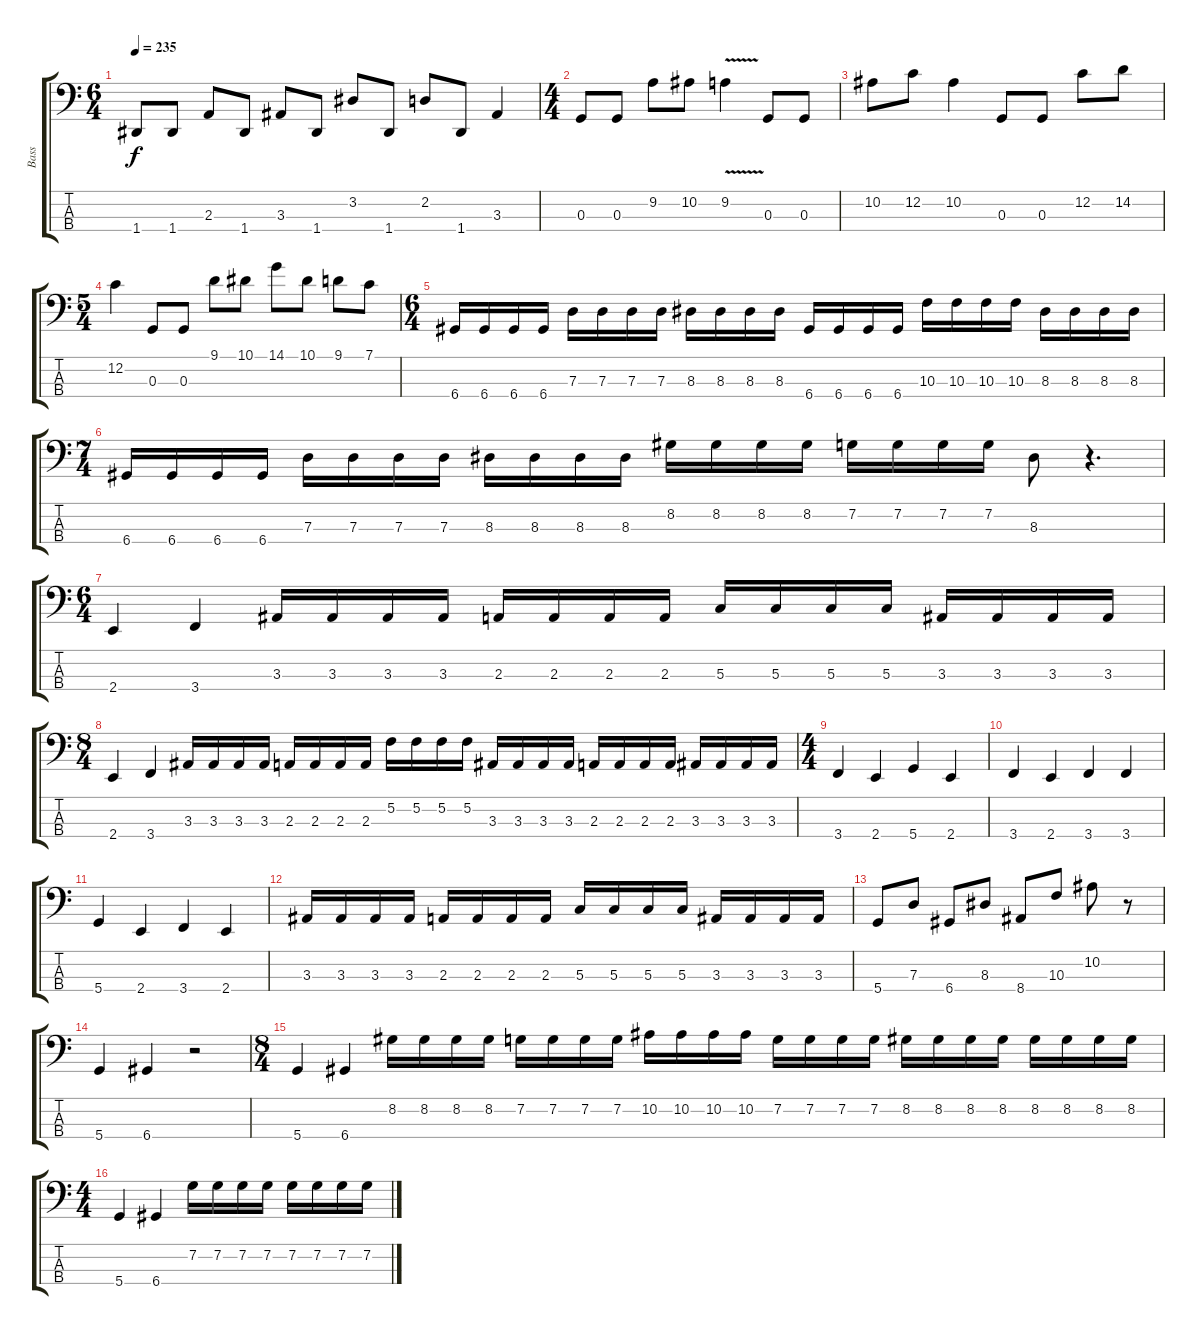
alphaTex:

\track ("Bass" "Bass") {instrument electricbassfinger}
\staff {score tabs}
\tuning (F2 C2 G1 D1) {hide}
\ts (6 4)
\tempo 235
\clef f4
\ks c
1.4.8{dy f} 1.4.8 2.3.8 1.4.8 3.3.8 1.4.8 3.2.8 1.4.8 2.2.8 1.4.8 3.3.4 |
\ts (4 4)
0.3.8 0.3.8 9.2.8 10.2.8 9.2{v}.4 0.3.8 0.3.8 |
10.2.8 12.2.8 10.2.4 0.3.8 0.3.8 12.2.8 14.2.8 |
\ts (5 4)
12.2.4 0.3.8 0.3.8 9.1.8 10.1.8 14.1.8 10.1.8 9.1.8 7.1.8 |
\ts (6 4)
6.4.16 6.4.16 6.4.16 6.4.16 7.3.16 7.3.16 7.3.16 7.3.16 8.3.16 8.3.16 8.3.16 8.3.16 6.4.16 6.4.16 6.4.16 6.4.16 10.3.16 10.3.16 10.3.16 10.3.16 8.3.16 8.3.16 8.3.16 8.3.16 |
\ts (7 4)
6.4.16 6.4.16 6.4.16 6.4.16 7.3.16 7.3.16 7.3.16 7.3.16 8.3.16 8.3.16 8.3.16 8.3.16 8.2.16 8.2.16 8.2.16 8.2.16 7.2.16 7.2.16 7.2.16 7.2.16 8.3.8 r.4{d} |
\ts (6 4)
2.4.4 3.4.4 3.3.16 3.3.16 3.3.16 3.3.16 2.3.16 2.3.16 2.3.16 2.3.16 5.3.16 5.3.16 5.3.16 5.3.16 3.3.16 3.3.16 3.3.16 3.3.16 |
\ts (8 4)
2.4.4 3.4.4 3.3.16 3.3.16 3.3.16 3.3.16 2.3.16 2.3.16 2.3.16 2.3.16 5.2.16 5.2.16 5.2.16 5.2.16 3.3.16 3.3.16 3.3.16 3.3.16 2.3.16 2.3.16 2.3.16 2.3.16 3.3.16 3.3.16 3.3.16 3.3.16 |
\ts (4 4)
3.4.4 2.4.4 5.4.4 2.4.4 |
3.4.4 2.4.4 3.4.4 3.4.4 |
5.4.4 2.4.4 3.4.4 2.4.4 |
3.3.16 3.3.16 3.3.16 3.3.16 2.3.16 2.3.16 2.3.16 2.3.16 5.3.16 5.3.16 5.3.16 5.3.16 3.3.16 3.3.16 3.3.16 3.3.16 |
5.4.8 7.3.8 6.4.8 8.3.8 8.4.8 10.3.8 10.2.8 r.8 |
5.4.4 6.4.4 r.2 |
\ts (8 4)
5.4.4 6.4.4 8.2.16 8.2.16 8.2.16 8.2.16 7.2.16 7.2.16 7.2.16 7.2.16 10.2.16 10.2.16 10.2.16 10.2.16 7.2.16 7.2.16 7.2.16 7.2.16 8.2.16 8.2.16 8.2.16 8.2.16 8.2.16 8.2.16 8.2.16 8.2.16 |
\ts (4 4)
5.4.4 6.4.4 7.2.16 7.2.16 7.2.16 7.2.16 7.2.16 7.2.16 7.2.16 7.2.16
